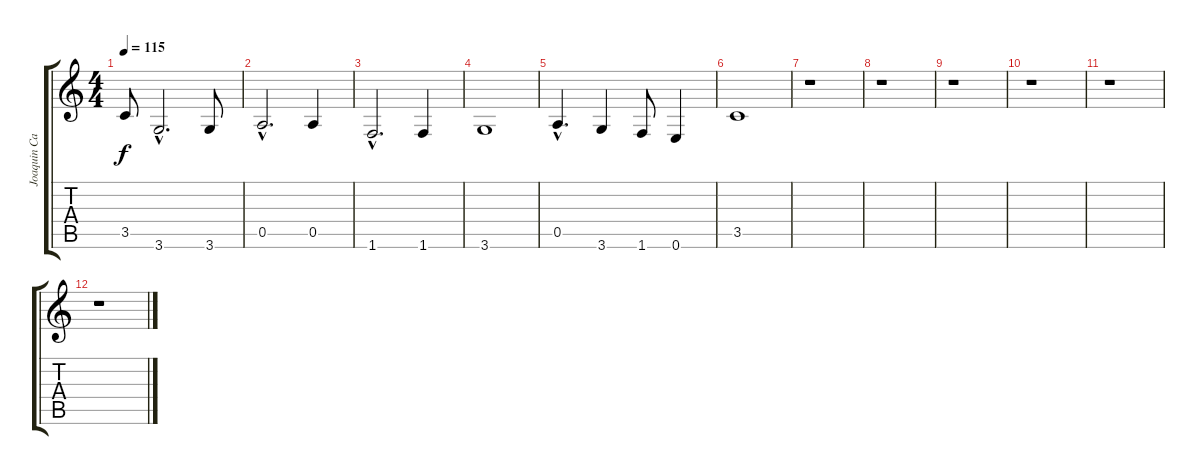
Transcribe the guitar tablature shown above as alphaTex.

\track ("Joaquin Cardiel" "Joaquin Ca") {instrument electricbasspick}
\staff {score tabs}
\tuning (E4 B3 G3 D3 A2 E2) {hide}
\ts (4 4)
\tempo 115
\clef g2
\ks c
3.5.8{dy f} 3.6{hac}.2{d} 3.6.8 |
0.5{hac}.2{d} 0.5.4 |
1.6{hac}.2{d} 1.6.4 |
3.6.1 |
0.5{hac}.4{d} 3.6.4 1.6.8 0.6.4 |
3.5.1 |
r.1 |
r.1 |
r.1 |
r.1 |
r.1 |
r.1
